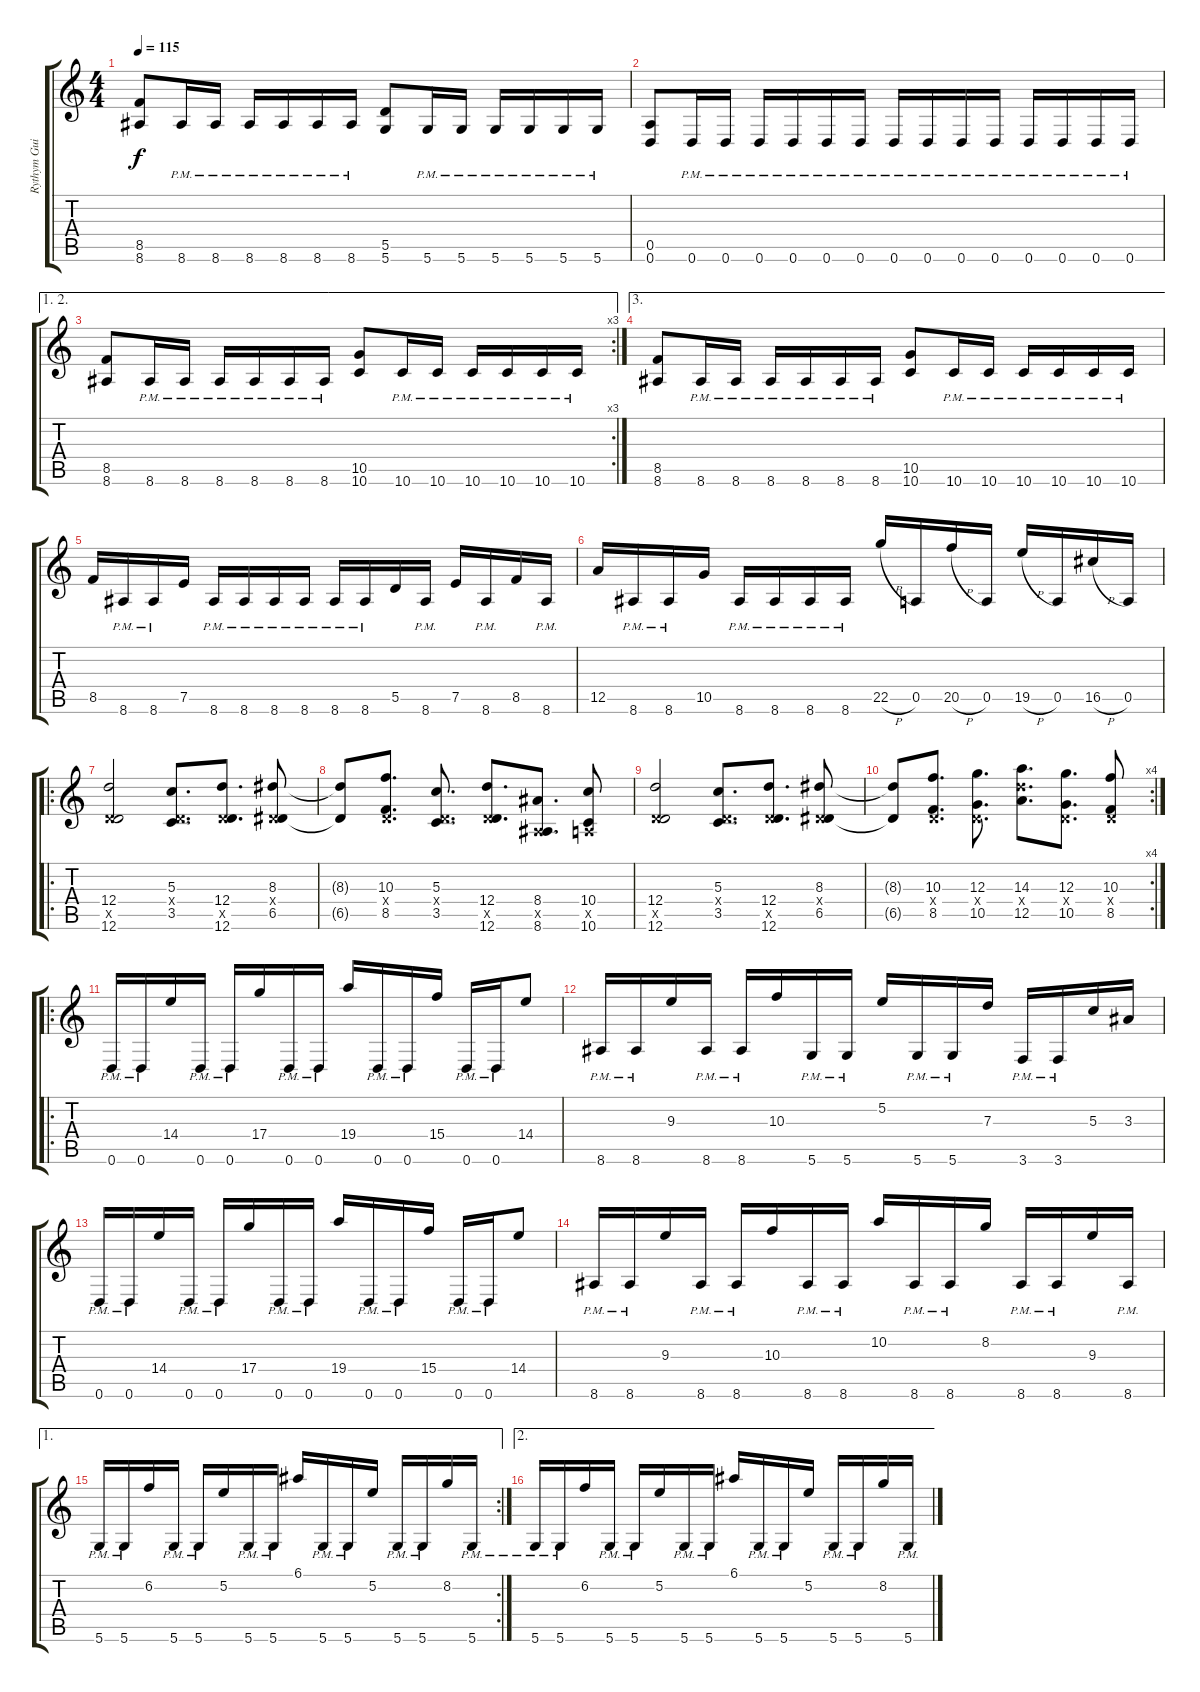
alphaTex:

\track ("Rythym Guitar" "Rythym Gui") {instrument distortionguitar}
\staff {score tabs}
\tuning (E4 B3 G3 D3 A2 D2) {hide}
\ts (4 4)
\tempo 115
\clef g2
\ks c
(8.5 8.6).8{dy f} 8.6{pm}.16 8.6{pm}.16 8.6{pm}.16 8.6{pm}.16 8.6{pm}.16 8.6{pm}.16 (5.5 5.6).8 5.6{pm}.16 5.6{pm}.16 5.6{pm}.16 5.6{pm}.16 5.6{pm}.16 5.6{pm}.16 |
(0.5 0.6).8 0.6{pm}.16 0.6{pm}.16 0.6{pm}.16 0.6{pm}.16 0.6{pm}.16 0.6{pm}.16 0.6{pm}.16 0.6{pm}.16 0.6{pm}.16 0.6{pm}.16 0.6{pm}.16 0.6{pm}.16 0.6{pm}.16 0.6{pm}.16 |
\ae (1 2)
\rc 3
(8.5 8.6).8 8.6{pm}.16 8.6{pm}.16 8.6{pm}.16 8.6{pm}.16 8.6{pm}.16 8.6{pm}.16 (10.5 10.6).8 10.6{pm}.16 10.6{pm}.16 10.6{pm}.16 10.6{pm}.16 10.6{pm}.16 10.6{pm}.16 |
\ae 3
(8.5 8.6).8 8.6{pm}.16 8.6{pm}.16 8.6{pm}.16 8.6{pm}.16 8.6{pm}.16 8.6{pm}.16 (10.5 10.6).8 10.6{pm}.16 10.6{pm}.16 10.6{pm}.16 10.6{pm}.16 10.6{pm}.16 10.6{pm}.16 |
8.5.16 8.6{pm}.16 8.6{pm}.16 7.5.16 8.6{pm}.16 8.6{pm}.16 8.6{pm}.16 8.6{pm}.16 8.6{pm}.16 8.6{pm}.16 5.5.16 8.6{pm}.16 7.5.16 8.6{pm}.16 8.5.16 8.6{pm}.16 |
12.5.16 8.6{pm}.16 8.6{pm}.16 10.5.16 8.6{pm}.16 8.6{pm}.16 8.6{pm}.16 8.6{pm}.16 22.5{h}.16 0.5.16 20.5{h}.16 0.5.16 19.5{h}.16 0.5.16 16.5{h}.16 0.5.16 |
\ro
(12.4 5.5{x} 12.6).2 (5.3 0.4{x} 3.5).8{d} (12.4 5.5{x} 12.6).8{d} (8.3 0.4{x} 6.5).8 |
(8.3{t} 6.5{t}).8 (10.3 0.4{x} 8.5).8{d} (5.3 0.4{x} 3.5).8{d} (12.4 5.5{x} 12.6).8{d} (8.4 0.5{x} 8.6).8{d} (10.4 0.5{x} 10.6).8 |
(12.4 5.5{x} 12.6).2 (5.3 0.4{x} 3.5).8{d} (12.4 5.5{x} 12.6).8{d} (8.3 0.4{x} 6.5).8 |
\rc 4
(8.3{t} 6.5{t}).8 (10.3 0.4{x} 8.5).8{d} (12.3 0.4{x} 10.5).8{d} (14.3 12.4{x} 12.5).8{d} (12.3 0.4{x} 10.5).8{d} (10.3 0.4{x} 8.5).8 |
\ro
0.6{pm}.16 0.6{pm}.16 14.4.16 0.6{pm}.16 0.6{pm}.16 17.4.16 0.6{pm}.16 0.6{pm}.16 19.4.16 0.6{pm}.16 0.6{pm}.16 15.4.16 0.6{pm}.16 0.6{pm}.16 14.4.8 |
8.6{pm}.16 8.6{pm}.16 9.3.16 8.6{pm}.16 8.6{pm}.16 10.3.16 5.6{pm}.16 5.6{pm}.16 5.2.16 5.6{pm}.16 5.6{pm}.16 7.3.16 3.6{pm}.16 3.6{pm}.16 5.3.16 3.3.16 |
0.6{pm}.16 0.6{pm}.16 14.4.16 0.6{pm}.16 0.6{pm}.16 17.4.16 0.6{pm}.16 0.6{pm}.16 19.4.16 0.6{pm}.16 0.6{pm}.16 15.4.16 0.6{pm}.16 0.6{pm}.16 14.4.8 |
8.6{pm}.16 8.6{pm}.16 9.3.16 8.6{pm}.16 8.6{pm}.16 10.3.16 8.6{pm}.16 8.6{pm}.16 10.2.16 8.6{pm}.16 8.6{pm}.16 8.2.16 8.6{pm}.16 8.6{pm}.16 9.3.16 8.6{pm}.16 |
\ae 1
\rc 2
5.6{pm}.16 5.6{pm}.16 6.2.16 5.6{pm}.16 5.6{pm}.16 5.2.16 5.6{pm}.16 5.6{pm}.16 6.1.16 5.6{pm}.16 5.6{pm}.16 5.2.16 5.6{pm}.16 5.6{pm}.16 8.2.16 5.6{pm}.16 |
\ae 2
5.6{pm}.16 5.6{pm}.16 6.2.16 5.6{pm}.16 5.6{pm}.16 5.2.16 5.6{pm}.16 5.6{pm}.16 6.1.16 5.6{pm}.16 5.6{pm}.16 5.2.16 5.6{pm}.16 5.6{pm}.16 8.2.16 5.6{pm}.16
